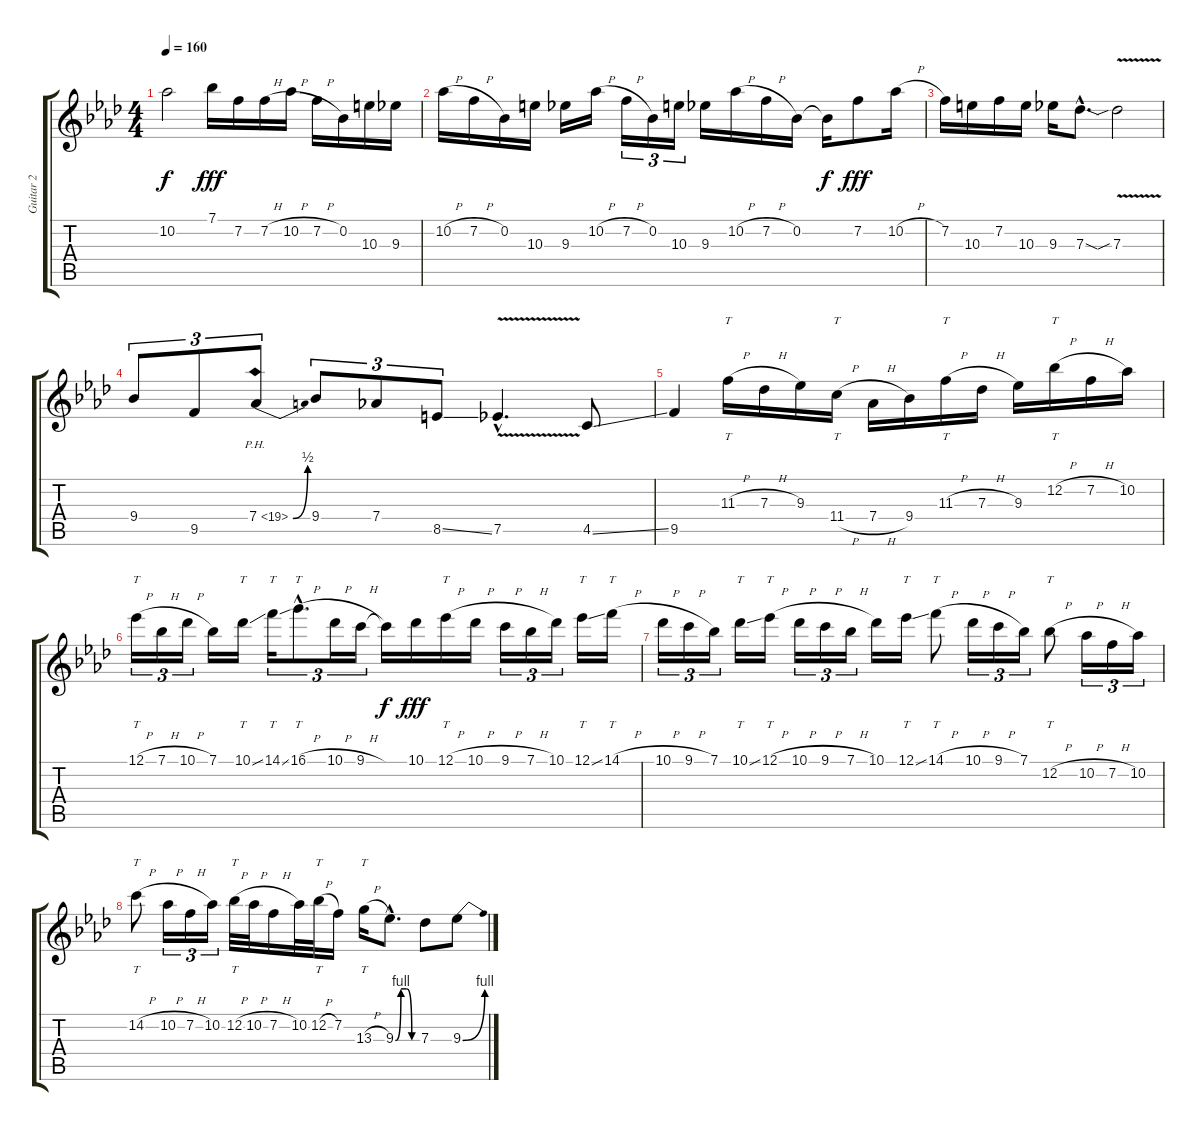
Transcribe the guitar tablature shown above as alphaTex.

\track ("Guitar 2" "Guitar 2") {instrument distortionguitar}
\staff {score tabs}
\tuning (Eb4 Bb3 Gb3 Db3 Ab2 Db2) {hide}
\ts (4 4)
\tempo 160
\clef g2
\ks ab
10.2{t}.2{dy f} 7.1.16{dy fff} 7.2.16 7.2{h}.16 10.2{h}.16 7.2{h}.16 0.2.16 10.3.16 9.3.16 |
10.2{h}.16 7.2{h}.16 0.2.16 10.3.16 9.3.16 10.2{h}.16 7.2{h}.16{tu (3 2)} 0.2.16{tu (3 2)} 10.3.16{tu (3 2)} 9.3.16 10.2{h}.16 7.2{h}.16 0.2.16 0.2{t}.16{dy f} 7.2.8{dy fff} 10.2{h}.16 |
7.2.16 10.3.16 7.2.16 10.3.16 9.3.16 7.3{sod hac}.8{d} 7.3{v sib}.2 |
9.4.8{tu (3 2)} 9.5.8{tu (3 2)} 7.4{be (bend 0 0 60 2) ph 12}.8{tu (3 2)} 9.4.8{tu (3 2)} 7.4.8{tu (3 2)} 8.5{ss}.8{tu (3 2)} 7.5{v hac}.4{d} 4.5{ss}.8 |
9.5.4 11.3{h}.16{tt} 7.3{h}.16 9.3.16 11.4{h}.16{tt} 7.4{h}.16 9.4.16 11.3{h}.16{tt} 7.3{h}.16 9.3.16 12.2{h}.16{tt} 7.2{h}.16 10.2.16 |
12.1{h}.16{tt tu (3 2)} 7.1{h}.16{tu (3 2)} 10.1{h}.16{tu (3 2)} 7.1.16 10.1{ss}.16{tt} 14.1{ss}.16{tt tu (3 2)} 16.1{h hac}.8{tt d tu (3 2)} 10.1{h}.16{tu (3 2)} 9.1{h}.16{tu (3 2)} 9.1{t}.16{dy f} 10.1.16{dy fff} 12.1{h}.16{tt} 10.1{h}.16 9.1{h}.16{tu (3 2)} 7.1{h}.16{tu (3 2)} 10.1.16{tu (3 2)} 12.1{ss}.16{tt} 14.1{h}.16{tt} |
10.1{h}.16{tu (3 2)} 9.1{h}.16{tu (3 2)} 7.1.16{tu (3 2)} 10.1{ss}.16{tt} 12.1{h}.16{tt} 10.1{h}.16{tu (3 2)} 9.1{h}.16{tu (3 2)} 7.1{h}.16{tu (3 2)} 10.1.16 12.1{ss}.16{tt} 14.1{h}.8{tt} 10.1{h}.16{tu (3 2)} 9.1{h}.16{tu (3 2)} 7.1.16{tu (3 2)} 12.2{h}.8{tt} 10.2{h}.16{tu (3 2)} 7.2{h}.16{tu (3 2)} 10.2.16{tu (3 2)} |
14.2{h}.8{tt} 10.2{h}.16{tu (3 2)} 7.2{h}.16{tu (3 2)} 10.2.16{tu (3 2)} 12.2{h}.32{tt} 10.2{h}.32 7.2{h}.16 10.2.32 12.2{h}.32{tt} 7.2.16 13.3{h}.16{tt} 9.3{be (custom 0 0 15 4 30 4 45 0 60 0) hac}.8{d} 7.3.8 9.3{be (bend 0 0 60 4)}.8
